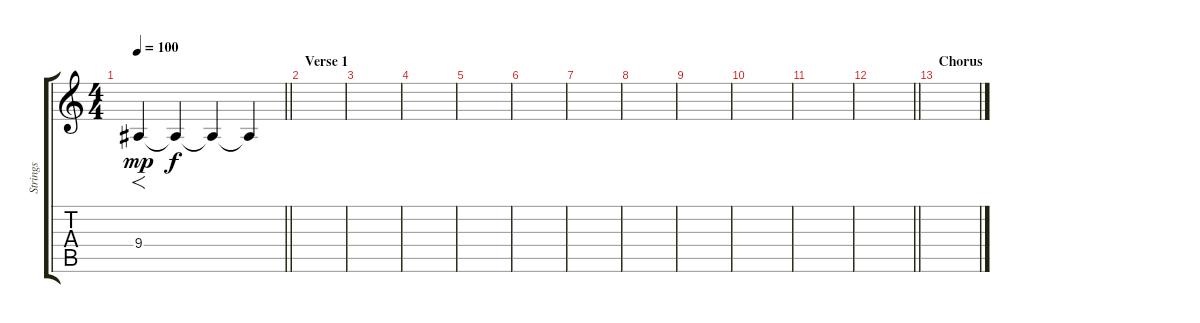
\track ("Strings" "Strings") {instrument stringensemble2}
\staff {score tabs}
\tuning (Eb4 Bb3 Gb3 Db3 Ab2 Db2) {hide}
\ts (4 4)
\tempo 100
\clef g2
\barLineRight lightlight
\ks c
9.4.4{f dy mp} 9.4{t}.4{dy f} 9.4{t}.4 9.4{t}.4 |
\section ("" "Verse 1")
|
|
|
|
|
|
|
|
|
|
\barLineRight lightlight
|
\section ("" "Chorus ")
